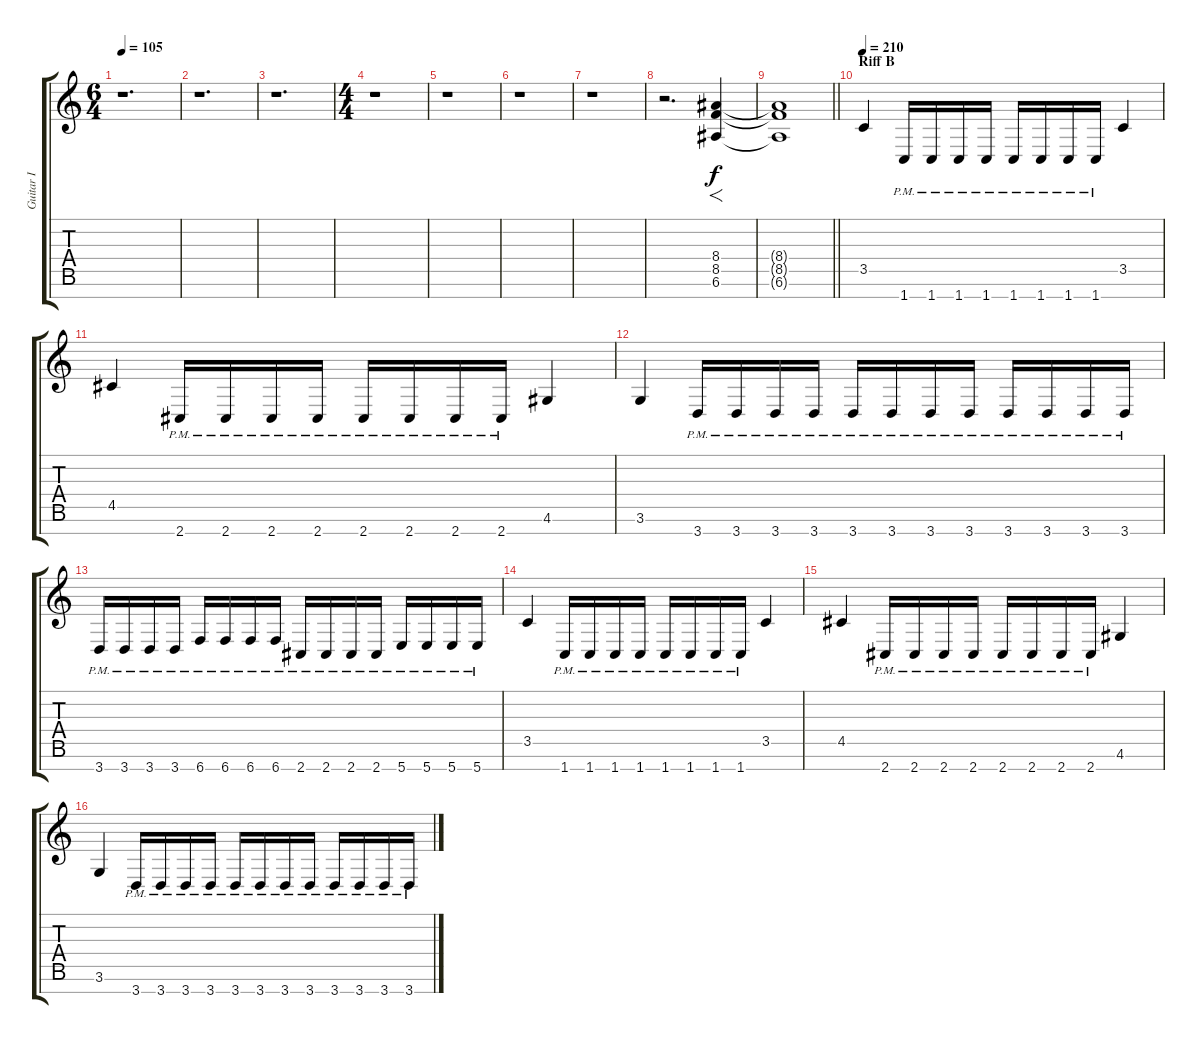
\track ("Guitar I" "Guitar I") {instrument distortionguitar}
\staff {score tabs}
\tuning (E4 B3 G3 D3 A2 E2 B1) {hide}
\ts (6 4)
\tempo 105
\clef g2
\ks c
r.1{d dy f} |
r.1{d} |
r.1{d} |
\ts (4 4)
r.1 |
r.1 |
r.1 |
r.1 |
r.2{d} (8.4 8.5 6.6).4{f} |
\barLineRight lightlight
(8.4{t} 8.5{t} 6.6{t}).1 |
\section ("" "Riff B")
\tempo 210
3.5.4 1.7{pm}.16 1.7{pm}.16 1.7{pm}.16 1.7{pm}.16 1.7{pm}.16 1.7{pm}.16 1.7{pm}.16 1.7{pm}.16 3.5.4 |
4.5.4 2.7{pm}.16 2.7{pm}.16 2.7{pm}.16 2.7{pm}.16 2.7{pm}.16 2.7{pm}.16 2.7{pm}.16 2.7{pm}.16 4.6.4 |
3.6.4 3.7{pm}.16 3.7{pm}.16 3.7{pm}.16 3.7{pm}.16 3.7{pm}.16 3.7{pm}.16 3.7{pm}.16 3.7{pm}.16 3.7{pm}.16 3.7{pm}.16 3.7{pm}.16 3.7{pm}.16 |
3.7{pm}.16 3.7{pm}.16 3.7{pm}.16 3.7{pm}.16 6.7{pm}.16 6.7{pm}.16 6.7{pm}.16 6.7{pm}.16 2.7{pm}.16 2.7{pm}.16 2.7{pm}.16 2.7{pm}.16 5.7{pm}.16 5.7{pm}.16 5.7{pm}.16 5.7{pm}.16 |
3.5.4 1.7{pm}.16 1.7{pm}.16 1.7{pm}.16 1.7{pm}.16 1.7{pm}.16 1.7{pm}.16 1.7{pm}.16 1.7{pm}.16 3.5.4 |
4.5.4 2.7{pm}.16 2.7{pm}.16 2.7{pm}.16 2.7{pm}.16 2.7{pm}.16 2.7{pm}.16 2.7{pm}.16 2.7{pm}.16 4.6.4 |
3.6.4 3.7{pm}.16 3.7{pm}.16 3.7{pm}.16 3.7{pm}.16 3.7{pm}.16 3.7{pm}.16 3.7{pm}.16 3.7{pm}.16 3.7{pm}.16 3.7{pm}.16 3.7{pm}.16 3.7{pm}.16
